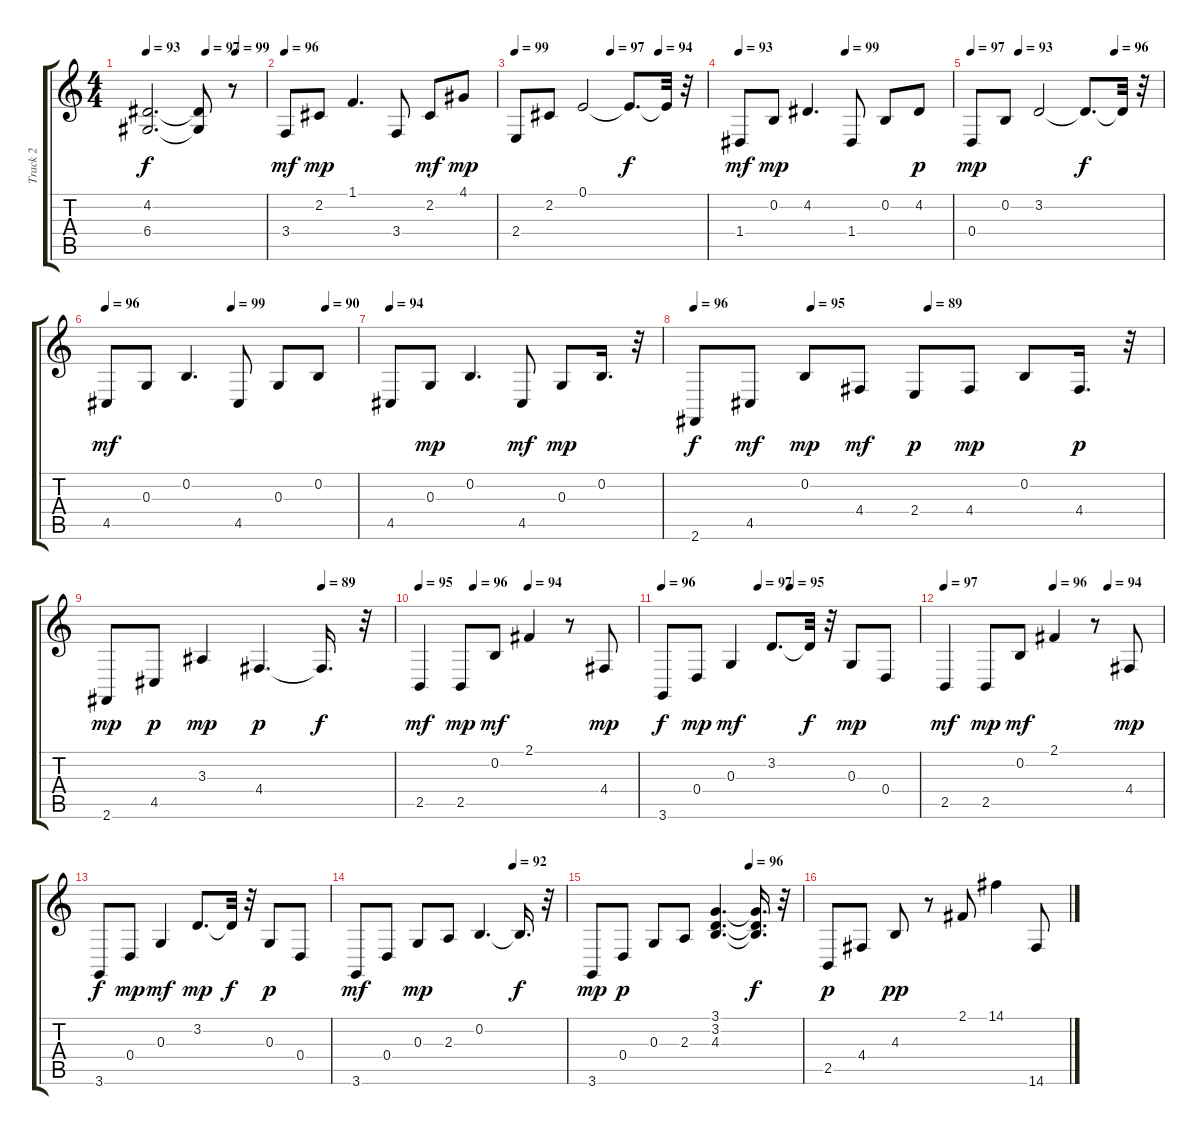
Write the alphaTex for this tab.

\track ("Track 2" "Track 2") {instrument acousticgrandpiano}
\staff {score tabs}
\tuning (E4 B3 G3 D3 A2 E2) {hide}
\ts (4 4)
\tempo 93
\tempo (97 0.5)
\tempo (99 0.75)
\clef g2
\ks c
(4.2{t} 6.4{t}).2{d dy f} (4.2{t} 6.4{t}).8 r.8 |
\tempo 96
3.4.8{dy mf} 2.2.8{dy mp} 1.1.4{d} 3.4.8 2.2.8{dy mf} 4.1.8{dy mp} |
\tempo 99
\tempo (97 0.5)
\tempo (94 0.75)
2.4.8 2.2.8 0.1.2 0.1{t}.8{d dy f} 0.1{t}.32 r.32 |
\tempo 93
\tempo (99 0.5)
1.4.8{dy mf} 0.2.8{dy mp} 4.2.4{d} 1.4.8 0.2.8 4.2.8{dy p} |
\tempo 97
\tempo (93 0.25)
\tempo (96 0.75)
0.4.8{dy mp} 0.2.8 3.2.2 3.2{t}.8{d dy f} 3.2{t}.32 r.32 |
\tempo 96
\tempo (99 0.5)
\tempo (90 0.875)
4.5.8{dy mf} 0.3.8 0.2.4{d} 4.5.8 0.3.8 0.2.8 |
\tempo 94
4.5.8 0.3.8{dy mp} 0.2.4{d} 4.5.8{dy mf} 0.3.8{dy mp} 0.2.16{d} r.32 |
\tempo 96
\tempo (95 0.25)
\tempo (89 0.5)
2.6.8{dy f} 4.5.8{dy mf} 0.2.8{dy mp} 4.4.8{dy mf} 2.4.8{dy p} 4.4.8{dy mp} 0.2.8 4.4.16{d dy p} r.32 |
\tempo (89 0.75)
2.6.8{dy mp} 4.5.8{dy p} 3.3.4{dy mp} 4.4.4{d dy p} 4.4{t}.16{d dy f} r.32 |
\tempo 95
\tempo (96 0.25)
\tempo (94 0.5)
2.5.4{dy mf} 2.5.8{dy mp} 0.2.8{dy mf} 2.1.4 r.8 4.4.8{dy mp} |
\tempo 96
\tempo (97 0.375)
\tempo (95 0.5)
3.6.8{dy f} 0.4.8{dy mp} 0.3.4{dy mf} 3.2.8{d} 3.2{t}.32{dy f} r.32 0.3.8{dy mp} 0.4.8 |
\tempo 97
\tempo (96 0.5)
\tempo (94 0.75)
2.5.4{dy mf} 2.5.8{dy mp} 0.2.8{dy mf} 2.1.4 r.8 4.4.8{dy mp} |
3.6.8{dy f} 0.4.8{dy mp} 0.3.4{dy mf} 3.2.8{d dy mp} 3.2{t}.32{dy f} r.32 0.3.8{dy p} 0.4.8 |
\tempo (92 0.75)
3.6.8{dy mf} 0.4.8 0.3.8{dy mp} 2.3.8 0.2.4{d} 0.2{t}.16{d dy f} r.32 |
\tempo (96 0.75)
3.6.8{dy mp} 0.4.8{dy p} 0.3.8 2.3.8 (3.1 3.2 4.3).4{d} (3.1{t} 3.2{t} 4.3{t}).16{d dy f} r.32 |
2.5.8{dy p} 4.4.8 4.3.8{dy pp} r.8 2.1.8 14.1.4 14.6.8
